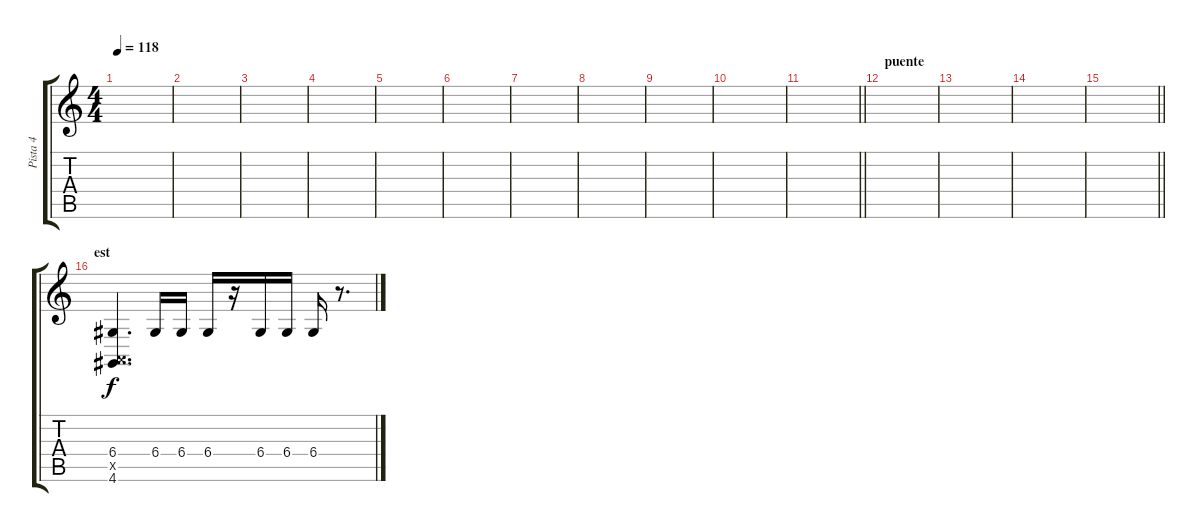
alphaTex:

\track ("Pista 4" "Pista 4") {instrument tenorsax}
\staff {score tabs}
\tuning (E4 B3 G3 D3 A2 E2) {hide}
\ts (4 4)
\tempo 118
\clef g2
\ks c
|
|
|
|
|
|
|
|
|
|
\barLineRight lightlight
|
\section ("" "puente")
|
|
|
\barLineRight lightlight
|
\section ("" "est")
(6.4 0.5{x} 4.6).4{d} 6.4.16 6.4.16 6.4.16 r.16 6.4.16 6.4.16 6.4.16 r.8{d}
